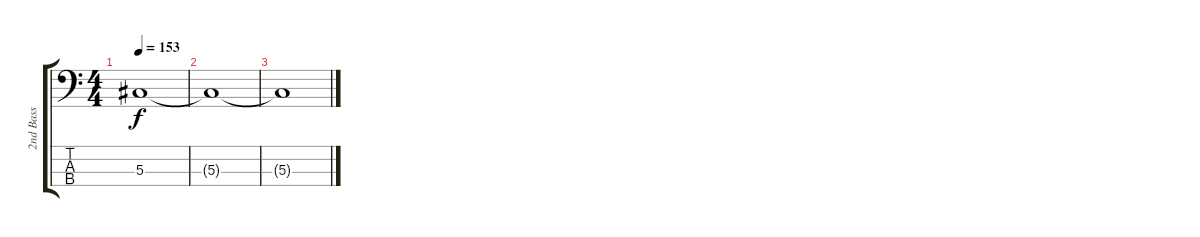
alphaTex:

\track ("2nd Bass" "2nd Bass") {instrument electricbasspick}
\staff {score tabs}
\tuning (Gb2 Db2 Ab1 Eb1) {hide}
\ts (4 4)
\tempo 153
\clef f4
\ks c
5.3{t}.1{dy f} |
5.3{t}.1 |
5.3{t}.1
